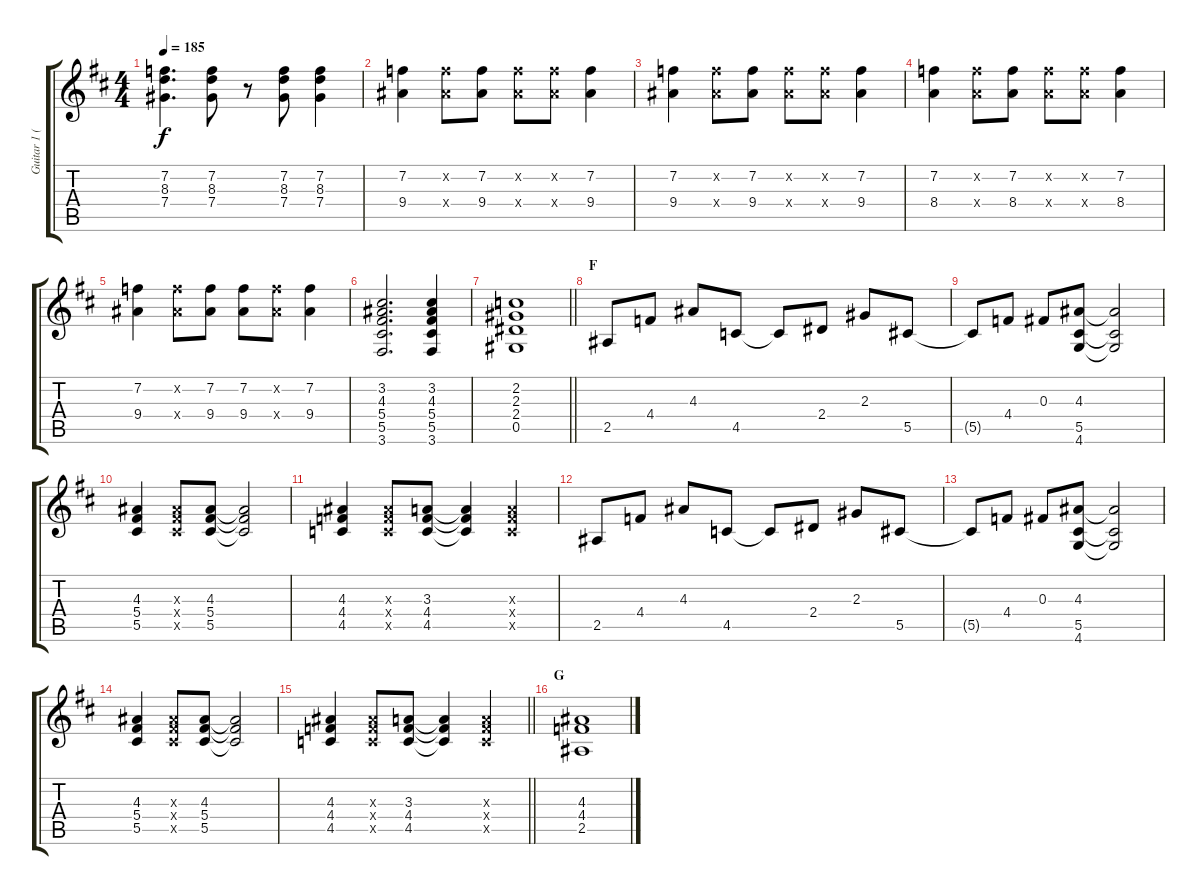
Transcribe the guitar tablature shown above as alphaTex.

\track ("Guitar 1 (Sukito)" "Guitar 1 (") {instrument overdrivenguitar}
\staff {score tabs}
\tuning (Eb4 Bb3 Gb3 Db3 Ab2 Eb2) {hide}
\ts (4 4)
\tempo 185
\clef g2
\ks d
(7.2 8.3 7.4).4{d dy f} (7.2 8.3 7.4).8 r.8 (7.2 8.3 7.4).8 (7.2 8.3 7.4).4 |
(7.2 9.4).4 (7.2{x} 9.4{x}).8 (7.2 9.4).8 (7.2{x} 9.4{x}).8 (7.2{x} 9.4{x}).8 (7.2 9.4).4 |
(7.2 9.4).4 (7.2{x} 9.4{x}).8 (7.2 9.4).8 (7.2{x} 9.4{x}).8 (7.2{x} 9.4{x}).8 (7.2 9.4).4 |
(7.2 8.4).4 (7.2{x} 8.4{x}).8 (7.2 8.4).8 (7.2{x} 8.4{x}).8 (7.2{x} 8.4{x}).8 (7.2 8.4).4 |
(7.2 9.4).4 (7.2{x} 9.4{x}).8 (7.2 9.4).8 (7.2 9.4).8 (7.2{x} 9.4{x}).8 (7.2 9.4).4 |
(3.2 4.3 5.4 5.5 3.6).2{d} (3.2 4.3 5.4 5.5 3.6).4 |
\barLineRight lightlight
(2.2 2.3 2.4 0.5).1 |
\section ("" "F")
2.5.8 4.4.8 4.3.8 4.5.8 4.5{t}.8 2.4.8 2.3.8 5.5.8 |
5.5{t}.8 4.4.8 0.3.8 (4.3 5.5 4.6).8 (4.3{t} 5.5{t} 4.6{t}).2 |
(4.3 5.4 5.5).4 (4.3{x} 5.4{x} 5.5{x}).8 (4.3 5.4 5.5).8 (4.3{t} 5.4{t} 5.5{t}).2 |
(4.3 4.4 4.5).4 (4.3{x} 4.4{x} 4.5{x}).8 (3.3 4.4 4.5).8 (3.3{t} 4.4{t} 4.5{t}).4 (3.3{x} 4.4{x} 4.5{x}).4 |
2.5.8 4.4.8 4.3.8 4.5.8 4.5{t}.8 2.4.8 2.3.8 5.5.8 |
5.5{t}.8 4.4.8 0.3.8 (4.3 5.5 4.6).8 (4.3{t} 5.5{t} 4.6{t}).2 |
(4.3 5.4 5.5).4 (4.3{x} 5.4{x} 5.5{x}).8 (4.3 5.4 5.5).8 (4.3{t} 5.4{t} 5.5{t}).2 |
\barLineRight lightlight
(4.3 4.4 4.5).4 (4.3{x} 4.4{x} 4.5{x}).8 (3.3 4.4 4.5).8 (3.3{t} 4.4{t} 4.5{t}).4 (3.3{x} 4.4{x} 4.5{x}).4 |
\section ("" "G")
(4.3 4.4 2.5).1
